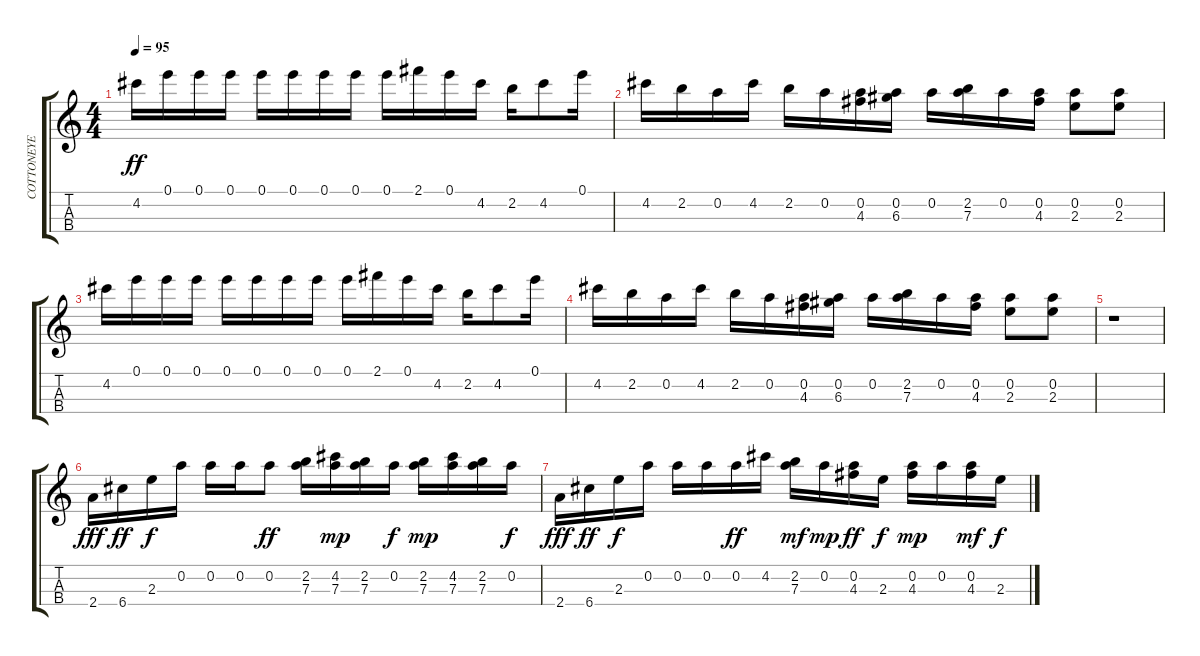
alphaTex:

\track ("COTTONEYE" "COTTONEYE") {instrument acousticguitarnylon}
\staff {score tabs}
\tuning (E5 A4 D4 G3) {hide}
\ts (4 4)
\tempo 95
\clef g2
\ks c
4.2.16{dy ff instrument acousticguitarnylon} 0.1.16 0.1.16 0.1.16 0.1.16 0.1.16 0.1.16 0.1.16 0.1.16 2.1.16 0.1.16 4.2.16 2.2.16 4.2.8 0.1.16 |
4.2.16 2.2.16 0.2.16 4.2.16 2.2.16 0.2.16 (0.2 4.3).16 (0.2 6.3).16 0.2.16 (2.2 7.3).16 0.2.16 (0.2 4.3).16 (0.2 2.3).8 (0.2 2.3).8 |
4.2.16 0.1.16 0.1.16 0.1.16 0.1.16 0.1.16 0.1.16 0.1.16 0.1.16 2.1.16 0.1.16 4.2.16 2.2.16 4.2.8 0.1.16 |
4.2.16 2.2.16 0.2.16 4.2.16 2.2.16 0.2.16 (0.2 4.3).16 (0.2 6.3).16 0.2.16 (2.2 7.3).16 0.2.16 (0.2 4.3).16 (0.2 2.3).8 (0.2 2.3).8 |
r.1 |
2.4.16{dy fff} 6.4.16{dy ff} 2.3.16{dy f} 0.2.16 0.2.16 0.2.16 0.2.8{dy ff} (2.2 7.3).16 (4.2 7.3).16{dy mp} (2.2 7.3).16 0.2.16{dy f} (2.2 7.3).16{dy mp} (4.2 7.3).16 (2.2 7.3).16 0.2.16{dy f} |
2.4.16{dy fff} 6.4.16{dy ff} 2.3.16{dy f} 0.2.16 0.2.16 0.2.16 0.2.16{dy ff} 4.2.16 (2.2 7.3).16{dy mf} 0.2.16{dy mp} (0.2 4.3).16{dy ff} 2.3.16{dy f} (0.2 4.3).16{dy mp} 0.2.16 (0.2 4.3).16{dy mf} 2.3.16{dy f}
